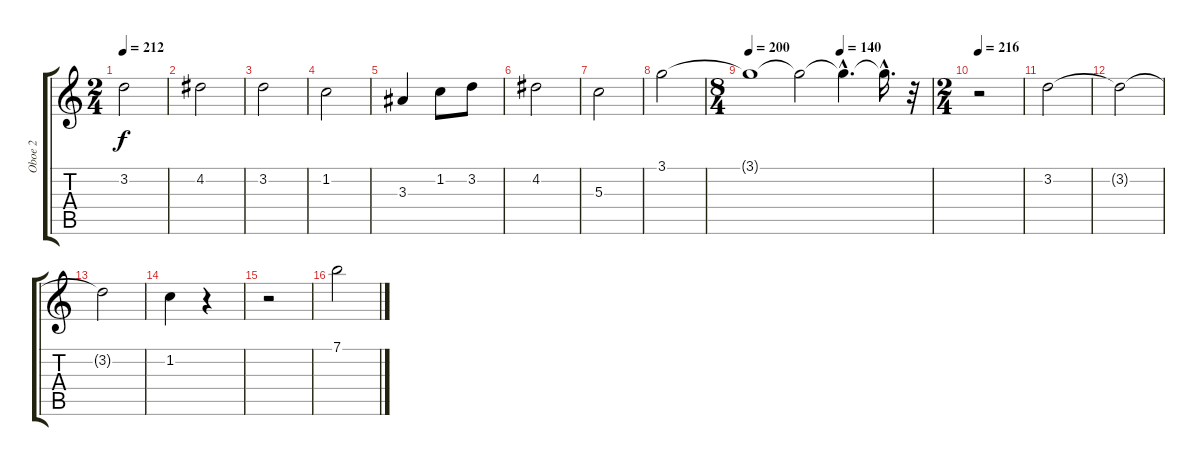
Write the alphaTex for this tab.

\track ("Oboe 2" "Oboe 2") {instrument acousticguitarnylon}
\staff {score tabs}
\tuning (E4 B3 G3 D3 A2 E2) {hide}
\ts (2 4)
\tempo 212
\clef g2
\ks c
3.2{t}.2{dy f} |
4.2.2 |
3.2.2 |
1.2.2 |
3.3.4 1.2.8 3.2.8 |
4.2.2 |
5.3.2 |
3.1.2 |
\ts (8 4)
\tempo 200
\tempo (140 0.5)
3.1{t}.1 3.1{t}.2 3.1{hac t}.4{d} 3.1{hac t}.16{d} r.32 |
\ts (2 4)
\tempo 216
r.2 |
3.2.2 |
3.2{t}.2 |
3.2{t}.2 |
1.2.4 r.4 |
r.2 |
7.1.2
